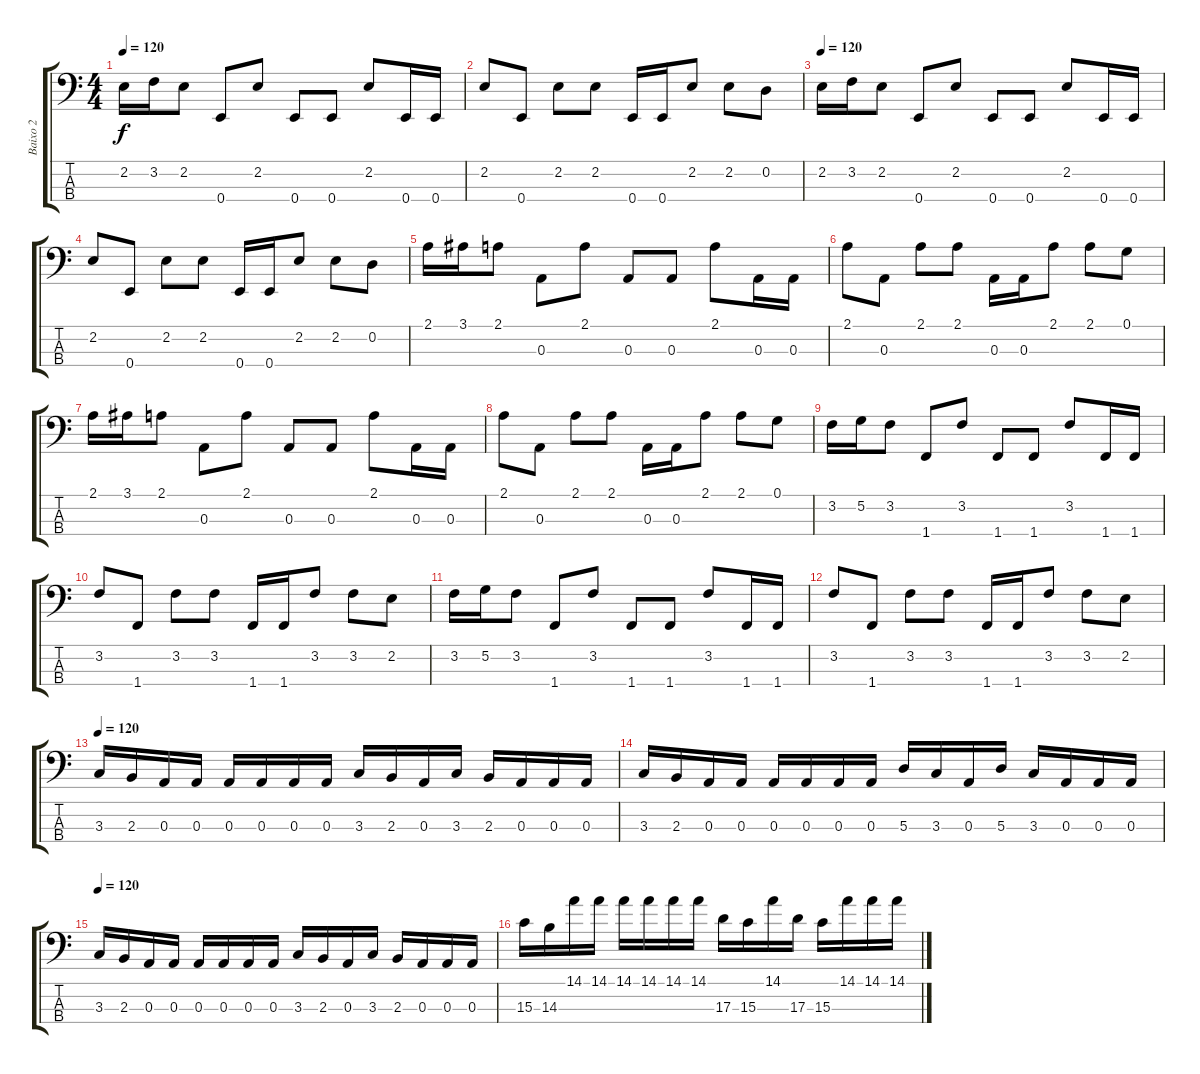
\track ("Baixo 2" "Baixo 2") {instrument electricbassfinger}
\staff {score tabs}
\tuning (G2 D2 A1 E1) {hide}
\ts (4 4)
\tempo 120
\clef f4
\ks c
2.2.16{dy f} 3.2.16 2.2.8 0.4.8 2.2.8 0.4.8 0.4.8 2.2.8 0.4.16 0.4.16 |
2.2.8 0.4.8 2.2.8 2.2.8 0.4.16 0.4.16 2.2.8 2.2.8 0.2.8 |
\tempo 120
2.2.16 3.2.16 2.2.8 0.4.8 2.2.8 0.4.8 0.4.8 2.2.8 0.4.16 0.4.16 |
2.2.8 0.4.8 2.2.8 2.2.8 0.4.16 0.4.16 2.2.8 2.2.8 0.2.8 |
2.1.16 3.1.16 2.1.8 0.3.8 2.1.8 0.3.8 0.3.8 2.1.8 0.3.16 0.3.16 |
2.1.8 0.3.8 2.1.8 2.1.8 0.3.16 0.3.16 2.1.8 2.1.8 0.1.8 |
2.1.16 3.1.16 2.1.8 0.3.8 2.1.8 0.3.8 0.3.8 2.1.8 0.3.16 0.3.16 |
2.1.8 0.3.8 2.1.8 2.1.8 0.3.16 0.3.16 2.1.8 2.1.8 0.1.8 |
3.2.16 5.2.16 3.2.8 1.4.8 3.2.8 1.4.8 1.4.8 3.2.8 1.4.16 1.4.16 |
3.2.8 1.4.8 3.2.8 3.2.8 1.4.16 1.4.16 3.2.8 3.2.8 2.2.8 |
3.2.16 5.2.16 3.2.8 1.4.8 3.2.8 1.4.8 1.4.8 3.2.8 1.4.16 1.4.16 |
3.2.8 1.4.8 3.2.8 3.2.8 1.4.16 1.4.16 3.2.8 3.2.8 2.2.8 |
\tempo 120
3.3.16{volume 13 instrument electricbassfinger} 2.3.16 0.3.16 0.3.16 0.3.16 0.3.16 0.3.16 0.3.16 3.3.16 2.3.16 0.3.16 3.3.16 2.3.16 0.3.16 0.3.16 0.3.16 |
3.3.16 2.3.16 0.3.16 0.3.16 0.3.16 0.3.16 0.3.16 0.3.16 5.3.16 3.3.16 0.3.16 5.3.16 3.3.16 0.3.16 0.3.16 0.3.16 |
\tempo 120
3.3.16 2.3.16 0.3.16 0.3.16 0.3.16 0.3.16 0.3.16 0.3.16 3.3.16 2.3.16 0.3.16 3.3.16 2.3.16 0.3.16 0.3.16 0.3.16 |
15.3.16 14.3.16 14.1.16 14.1.16 14.1.16 14.1.16 14.1.16 14.1.16 17.3.16 15.3.16 14.1.16 17.3.16 15.3.16 14.1.16 14.1.16 14.1.16
